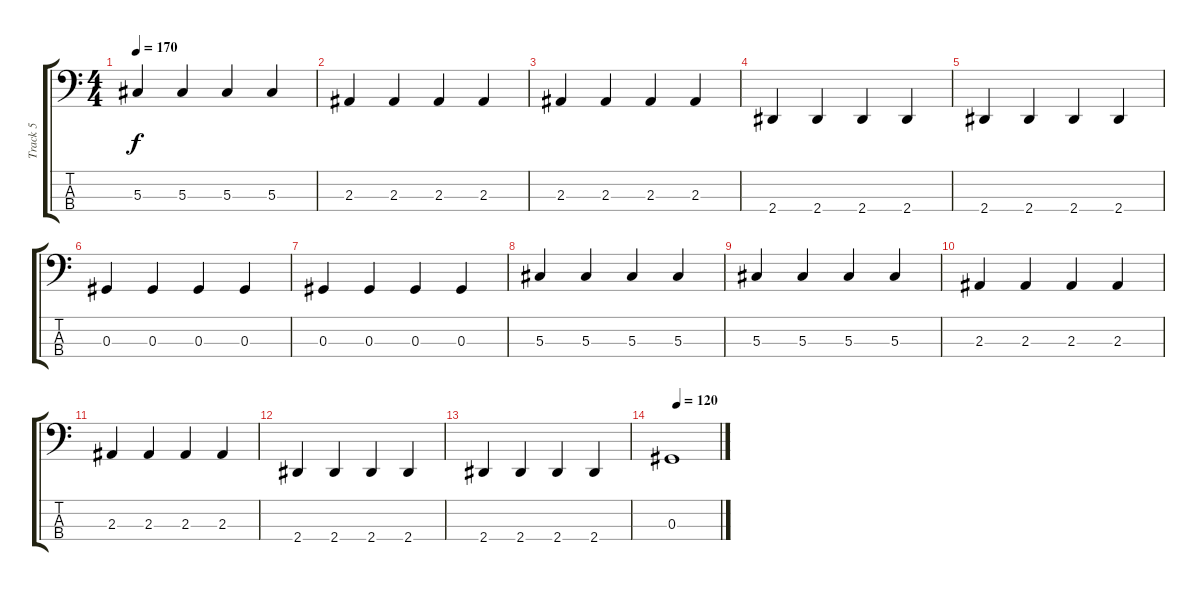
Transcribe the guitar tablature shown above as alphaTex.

\track ("Track 5" "Track 5") {instrument electricbassfinger bank 255}
\staff {score tabs}
\tuning (Gb2 Db2 Ab1 Db1) {hide}
\ts (4 4)
\tempo 170
\clef f4
\ks c
5.3.4{dy f} 5.3.4 5.3.4 5.3.4 |
2.3.4 2.3.4 2.3.4 2.3.4 |
2.3.4 2.3.4 2.3.4 2.3.4 |
2.4.4 2.4.4 2.4.4 2.4.4 |
2.4.4 2.4.4 2.4.4 2.4.4 |
0.3.4 0.3.4 0.3.4 0.3.4 |
0.3.4 0.3.4 0.3.4 0.3.4 |
5.3.4 5.3.4 5.3.4 5.3.4 |
5.3.4 5.3.4 5.3.4 5.3.4 |
2.3.4 2.3.4 2.3.4 2.3.4 |
2.3.4 2.3.4 2.3.4 2.3.4 |
2.4.4 2.4.4 2.4.4 2.4.4 |
2.4.4 2.4.4 2.4.4 2.4.4 |
\tempo (120 0.125)
0.3.1
